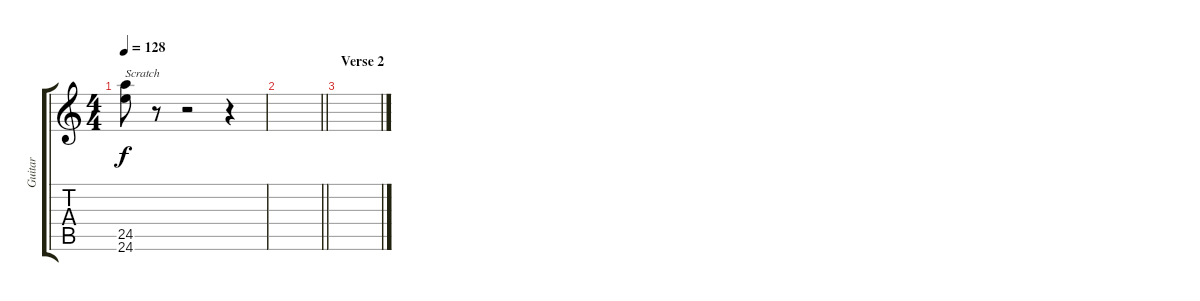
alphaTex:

\track ("Guitar" "Guitar") {instrument distortionguitar}
\staff {score tabs}
\tuning (E4 B3 G3 D3 A2 E2) {hide}
\ts (4 4)
\tempo 128
\clef g2
\ks c
(24.5 24.6).8{txt "Scratch" dy f} r.8 r.2 r.4 |
\barLineRight lightlight
|
\section ("" "Verse 2")
